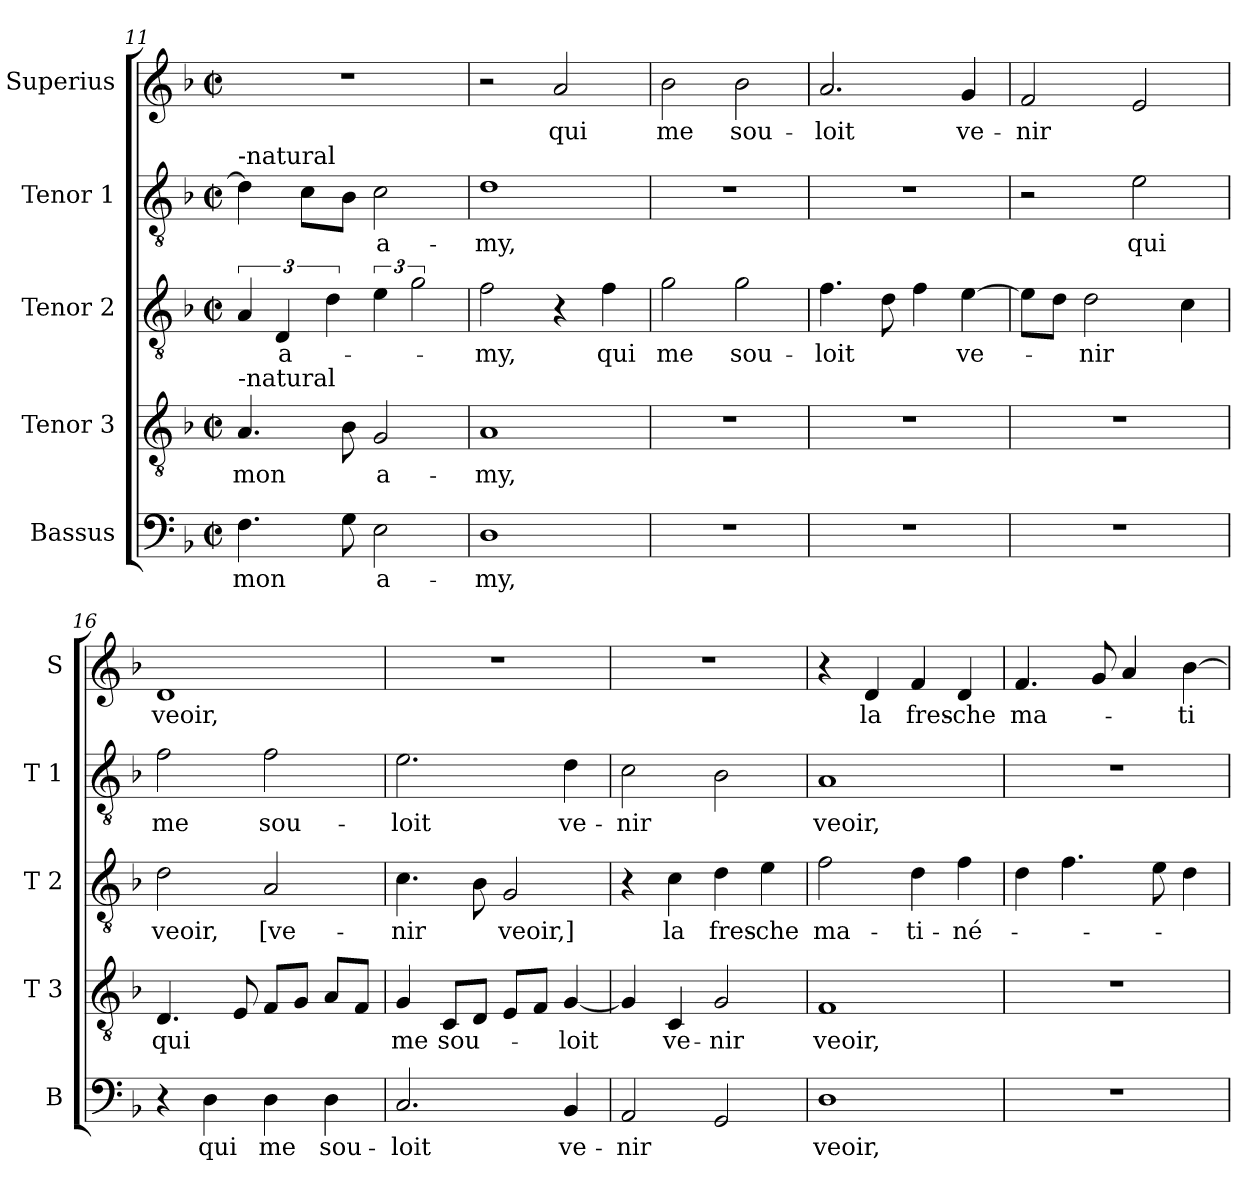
**kern	**text	**kern	**text	**kern	**text	**kern	**text	**kern	**text
*part5	*part5	*part4	*part4	*part3	*part3	*part2	*part2	*part1	*part1
*staff5	*staff5	*staff4	*staff4	*staff3	*staff3	*staff2	*staff2	*staff1	*staff1
*I"Bassus	*	*I"Tenor 3	*	*I"Tenor 2	*	*I"Tenor 1	*	*I"Superius	*
*I'B	*	*I'T 3	*	*I'T 2	*	*I'T 1	*	*I'S	*
!!LO:PB:g=z
*clefF4	*	*clefGv2	*	*clefGv2	*	*clefGv2	*	*clefG2	*
*k[b-]	*	*k[b-]	*	*k[b-]	*	*k[b-]	*	*k[b-]	*
*F:	*	*F:	*	*F:	*	*F:	*	*F:	*
*M2/2	*	*M2/2	*	*M2/2	*	*M2/2	*	*M2/2	*
*met(c|)	*	*met(c|)	*	*met(c|)	*	*met(c|)	*	*met(c|)	*
=11	=11	=11	=11	=11	=11	=11	=11	=11	=11
!	!	!	!	!	!	!LO:TX:a:t=-natural	!	!	!
!	!	!LO:TX:a:t=-natural	!	!	!	!	!	!	!
!	!LO:LY:b	!	!LO:LY:b	!	!	!	!	!	!
4.F\	mon	4.A/	mon	6A/	.	4d\]	.	1r	.
!	!	!	!	!	!LO:LY:b	!	!	!	!
.	.	.	.	6D/	a-	.	.	.	.
.	.	.	.	.	.	8c\L	.	.	.
.	.	.	.	6d\	.	.	.	.	.
8G\	.	8B-\	.	.	.	8B-\J	.	.	.
!	!LO:LY:b	!	!LO:LY:b	!	!	!	!LO:LY:b	!	!
2E\	a-	2G/	a-	6e\	.	2c\	a-	.	.
.	.	.	.	3g\	.	.	.	.	.
!!LO:PB:g=z
=12	=12	=12	=12	=12	=12	=12	=12	=12	=12
!	!LO:LY:b	!	!LO:LY:b	!	!LO:LY:b	!	!LO:LY:b	!	!
1D	-my,	1A	-my,	2f\	-my,	1d	-my,	2r	.
!	!	!	!	!	!	!	!	!	!LO:LY:b
.	.	.	.	4r	.	.	.	2a/	qui
!	!	!	!	!	!LO:LY:b	!	!	!	!
.	.	.	.	4f\	qui	.	.	.	.
=13	=13	=13	=13	=13	=13	=13	=13	=13	=13
!	!	!	!	!	!LO:LY:b	!	!	!	!LO:LY:b
1r	.	1r	.	2g\	me	1r	.	2b-\	me
!	!	!	!	!	!LO:LY:b	!	!	!	!LO:LY:b
.	.	.	.	2g\	sou-	.	.	2b-\	sou-
=14	=14	=14	=14	=14	=14	=14	=14	=14	=14
!	!	!	!	!	!LO:LY:b	!	!	!	!LO:LY:b
1r	.	1r	.	4.f\	-loit	1r	.	2.a/	-loit
.	.	.	.	8d\	.	.	.	.	.
.	.	.	.	4f\	.	.	.	.	.
!	!	!	!	!	!LO:LY:b	!	!	!	!LO:LY:b
.	.	.	.	[4e\	ve-	.	.	4g/	ve-
=15	=15	=15	=15	=15	=15	=15	=15	=15	=15
!	!	!	!	!	!	!	!	!	!LO:LY:b
1r	.	1r	.	8e\L]	.	2r	.	2f/	-nir
.	.	.	.	8d\J	.	.	.	.	.
!	!	!	!	!	!LO:LY:b	!	!	!	!
.	.	.	.	2d\	-nir	.	.	.	.
!	!	!	!	!	!	!	!LO:LY:b	!	!
.	.	.	.	.	.	2e\	qui	2e/	.
.	.	.	.	4c\	.	.	.	.	.
=16	=16	=16	=16	=16	=16	=16	=16	=16	=16
!	!	!	!LO:LY:b	!	!LO:LY:b	!	!LO:LY:b	!	!LO:LY:b
4r	.	4.D/	qui	2d\	veoir,	2f\	me	1d	veoir,
!	!LO:LY:b	!	!	!	!	!	!	!	!
4D\	qui	.	.	.	.	.	.	.	.
.	.	8E/	.	.	.	.	.	.	.
!	!LO:LY:b	!	!	!	!LO:LY:b	!	!LO:LY:b	!	!
4D\	me	8F/L	.	2A/	[ve-	2f\	sou-	.	.
.	.	8G/J	.	.	.	.	.	.	.
!	!LO:LY:b	!	!	!	!	!	!	!	!
4D\	sou-	8A/L	.	.	.	.	.	.	.
.	.	8F/J	.	.	.	.	.	.	.
=17	=17	=17	=17	=17	=17	=17	=17	=17	=17
!	!LO:LY:b	!	!LO:LY:b	!	!LO:LY:b	!	!LO:LY:b	!	!
2.C/	-loit	4G/	me	4.c\	-nir	2.e\	-loit	1r	.
!	!	!	!LO:LY:b	!	!	!	!	!	!
.	.	8C/L	sou-	.	.	.	.	.	.
.	.	8D/J	.	8B-\	.	.	.	.	.
!	!	!	!	!	!LO:LY:b	!	!	!	!
.	.	8E/L	.	2G/	veoir,]	.	.	.	.
.	.	8F/J	.	.	.	.	.	.	.
!	!LO:LY:b	!	!LO:LY:b	!	!	!	!LO:LY:b	!	!
4BB-/	ve-	[4G/	-loit	.	.	4d\	ve-	.	.
!!LO:LB:g=z
=18	=18	=18	=18	=18	=18	=18	=18	=18	=18
!	!LO:LY:b	!	!	!	!	!	!LO:LY:b	!	!
2AA/	-nir	4G/]	.	4r	.	2c\	-nir	1r	.
!	!	!	!LO:LY:b	!	!LO:LY:b	!	!	!	!
.	.	4C/	ve-	4c\	la	.	.	.	.
!	!	!	!LO:LY:b	!	!LO:LY:b	!	!	!	!
2GG/	.	2G/	-nir	4d\	fres-	2B-\	.	.	.
!	!	!	!	!	!LO:LY:b	!	!	!	!
.	.	.	.	4e\	-che	.	.	.	.
=19	=19	=19	=19	=19	=19	=19	=19	=19	=19
!	!LO:LY:b	!	!LO:LY:b	!	!LO:LY:b	!	!LO:LY:b	!	!
1D	veoir,	1F	veoir,	2f\	ma-	1A	veoir,	4r	.
!	!	!	!	!	!	!	!	!	!LO:LY:b
.	.	.	.	.	.	.	.	4d/	la
!	!	!	!	!	!LO:LY:b	!	!	!	!LO:LY:b
.	.	.	.	4d\	-ti-	.	.	4f/	fres-
!	!	!	!	!	!LO:LY:b	!	!	!	!LO:LY:b
.	.	.	.	4f\	-né-	.	.	4d/	-che
=20	=20	=20	=20	=20	=20	=20	=20	=20	=20
!	!	!	!	!	!	!	!	!	!LO:LY:b
1r	.	1r	.	4d\	.	1r	.	4.f/	ma-
.	.	.	.	4.f\	.	.	.	.	.
.	.	.	.	.	.	.	.	8g/	.
.	.	.	.	.	.	.	.	4a/	.
.	.	.	.	8e\	.	.	.	.	.
!	!	!	!	!	!	!	!	!	!LO:LY:b
.	.	.	.	4d\	.	.	.	[4b-\	-ti-
=	=	=	=	=	=	=	=	=	=
*-	*-	*-	*-	*-	*-	*-	*-	*-	*-
